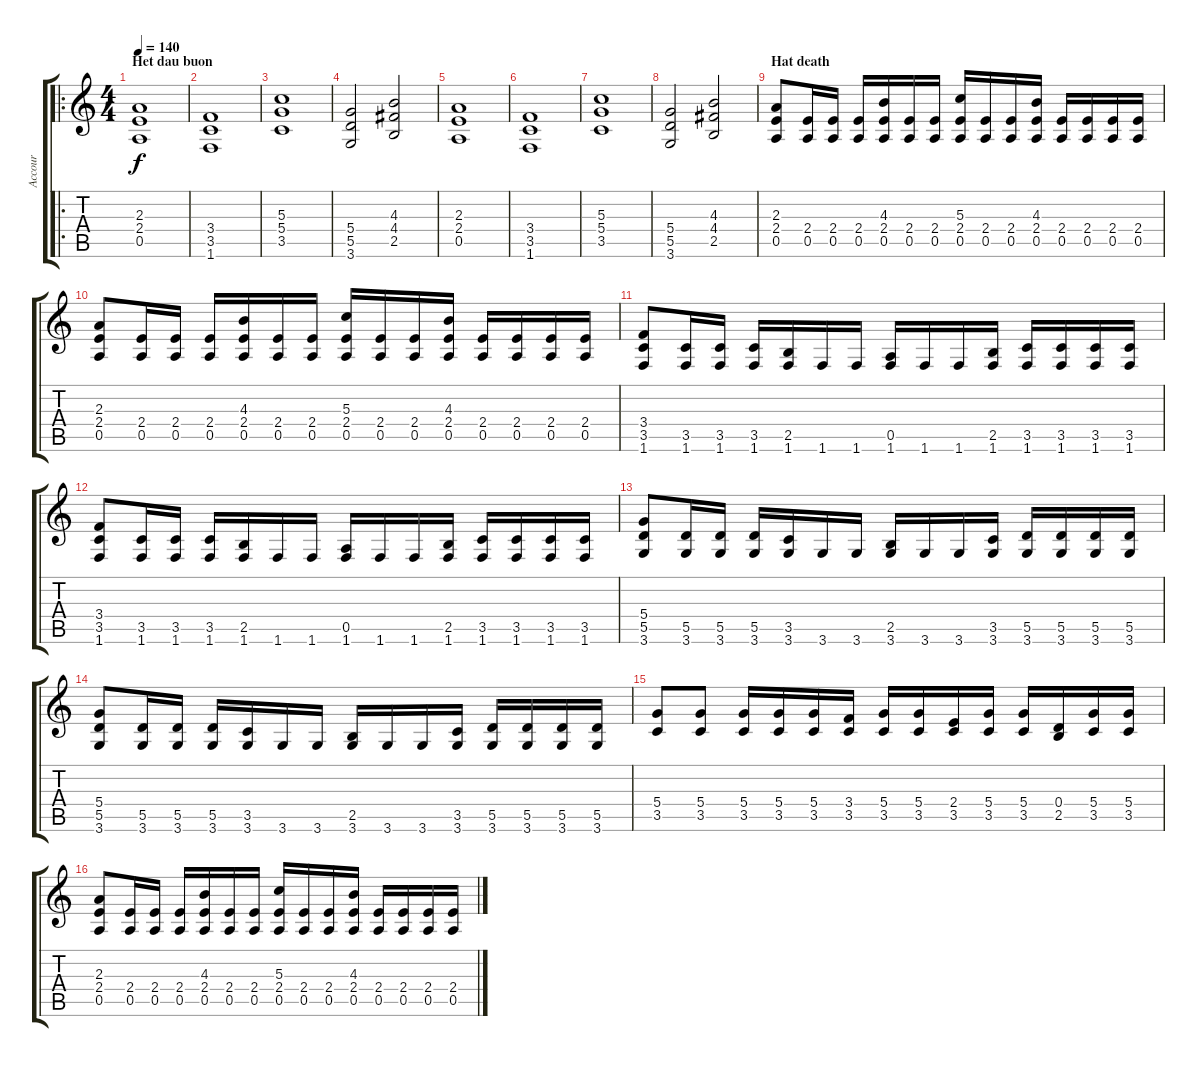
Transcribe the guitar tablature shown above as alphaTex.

\track ("Accour" "Accour") {instrument distortionguitar}
\staff {score tabs}
\tuning (E4 B3 G3 D3 A2 E2) {hide}
\ro
\ts (4 4)
\section ("" "Het dau buon")
\tempo 140
\clef g2
\ks c
(2.3 2.4 0.5).1{dy f} |
(3.4 3.5 1.6).1 |
(5.3 5.4 3.5).1 |
(5.4 5.5 3.6).2 (4.3 4.4 2.5).2 |
(2.3 2.4 0.5).1 |
(3.4 3.5 1.6).1 |
(5.3 5.4 3.5).1 |
(5.4 5.5 3.6).2 (4.3 4.4 2.5).2 |
\section ("" "Hat death")
(2.3 2.4 0.5).8 (2.4 0.5).16 (2.4 0.5).16 (2.4 0.5).16 (4.3 2.4 0.5).16 (2.4 0.5).16 (2.4 0.5).16 (5.3 2.4 0.5).16 (2.4 0.5).16 (2.4 0.5).16 (4.3 2.4 0.5).16 (2.4 0.5).16 (2.4 0.5).16 (2.4 0.5).16 (2.4 0.5).16 |
(2.3 2.4 0.5).8 (2.4 0.5).16 (2.4 0.5).16 (2.4 0.5).16 (4.3 2.4 0.5).16 (2.4 0.5).16 (2.4 0.5).16 (5.3 2.4 0.5).16 (2.4 0.5).16 (2.4 0.5).16 (4.3 2.4 0.5).16 (2.4 0.5).16 (2.4 0.5).16 (2.4 0.5).16 (2.4 0.5).16 |
(3.4 3.5 1.6).8 (3.5 1.6).16 (3.5 1.6).16 (3.5 1.6).16 (2.5 1.6).16 1.6.16 1.6.16 (0.5 1.6).16 1.6.16 1.6.16 (2.5 1.6).16 (3.5 1.6).16 (3.5 1.6).16 (3.5 1.6).16 (3.5 1.6).16 |
(3.4 3.5 1.6).8 (3.5 1.6).16 (3.5 1.6).16 (3.5 1.6).16 (2.5 1.6).16 1.6.16 1.6.16 (0.5 1.6).16 1.6.16 1.6.16 (2.5 1.6).16 (3.5 1.6).16 (3.5 1.6).16 (3.5 1.6).16 (3.5 1.6).16 |
(5.4 5.5 3.6).8 (5.5 3.6).16 (5.5 3.6).16 (5.5 3.6).16 (3.5 3.6).16 3.6.16 3.6.16 (2.5 3.6).16 3.6.16 3.6.16 (3.5 3.6).16 (5.5 3.6).16 (5.5 3.6).16 (5.5 3.6).16 (5.5 3.6).16 |
(5.4 5.5 3.6).8 (5.5 3.6).16 (5.5 3.6).16 (5.5 3.6).16 (3.5 3.6).16 3.6.16 3.6.16 (2.5 3.6).16 3.6.16 3.6.16 (3.5 3.6).16 (5.5 3.6).16 (5.5 3.6).16 (5.5 3.6).16 (5.5 3.6).16 |
(5.4 3.5).8 (5.4 3.5).8 (5.4 3.5).16 (5.4 3.5).16 (5.4 3.5).16 (3.4 3.5).16 (5.4 3.5).16 (5.4 3.5).16 (2.4 3.5).16 (5.4 3.5).16 (5.4 3.5).16 (0.4 2.5).16 (5.4 3.5).16 (5.4 3.5).16 |
(2.3 2.4 0.5).8 (2.4 0.5).16 (2.4 0.5).16 (2.4 0.5).16 (4.3 2.4 0.5).16 (2.4 0.5).16 (2.4 0.5).16 (5.3 2.4 0.5).16 (2.4 0.5).16 (2.4 0.5).16 (4.3 2.4 0.5).16 (2.4 0.5).16 (2.4 0.5).16 (2.4 0.5).16 (2.4 0.5).16
